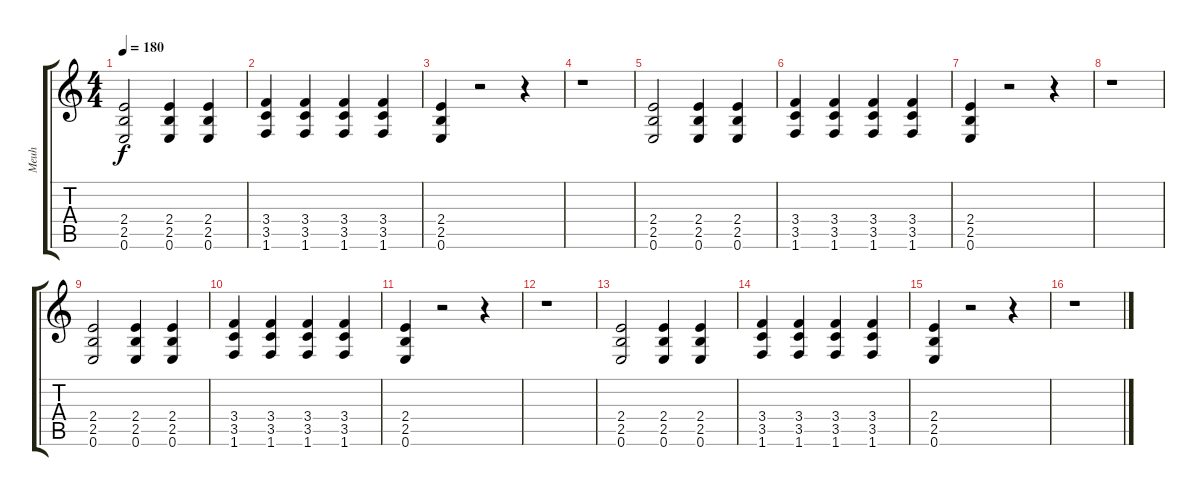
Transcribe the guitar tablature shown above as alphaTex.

\track ("Meuh" "Meuh") {instrument distortionguitar}
\staff {score tabs}
\tuning (E4 B3 G3 D3 A2 E2) {hide}
\ts (4 4)
\tempo 180
\clef g2
\ks c
(2.4 2.5 0.6).2{dy f instrument distortionguitar} (2.4 2.5 0.6).4 (2.4 2.5 0.6).4 |
(3.4 3.5 1.6).4 (3.4 3.5 1.6).4 (3.4 3.5 1.6).4 (3.4 3.5 1.6).4 |
(2.4 2.5 0.6).4 r.2 r.4 |
r.1 |
(2.4 2.5 0.6).2 (2.4 2.5 0.6).4 (2.4 2.5 0.6).4 |
(3.4 3.5 1.6).4 (3.4 3.5 1.6).4 (3.4 3.5 1.6).4 (3.4 3.5 1.6).4 |
(2.4 2.5 0.6).4 r.2 r.4 |
r.1 |
(2.4 2.5 0.6).2 (2.4 2.5 0.6).4 (2.4 2.5 0.6).4 |
(3.4 3.5 1.6).4 (3.4 3.5 1.6).4 (3.4 3.5 1.6).4 (3.4 3.5 1.6).4 |
(2.4 2.5 0.6).4 r.2 r.4 |
r.1 |
(2.4 2.5 0.6).2 (2.4 2.5 0.6).4 (2.4 2.5 0.6).4 |
(3.4 3.5 1.6).4 (3.4 3.5 1.6).4 (3.4 3.5 1.6).4 (3.4 3.5 1.6).4 |
(2.4 2.5 0.6).4 r.2 r.4 |
r.1
